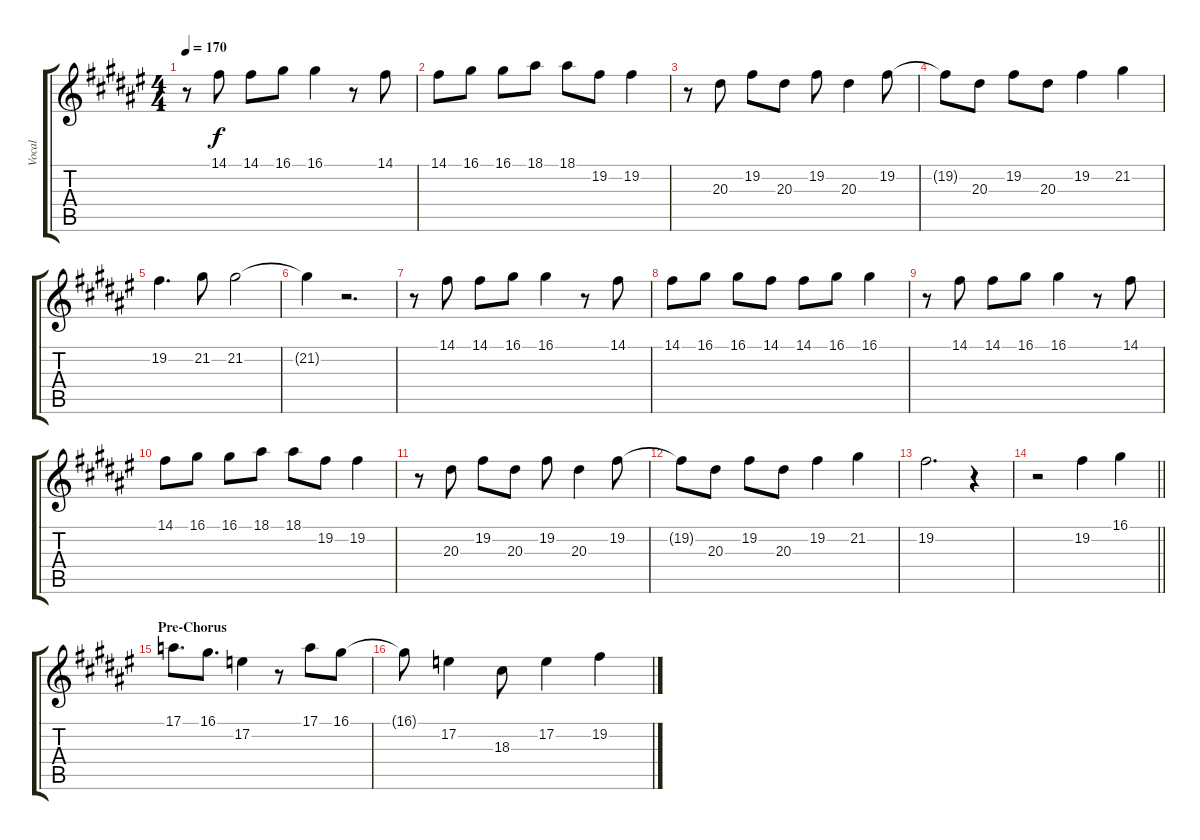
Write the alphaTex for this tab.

\track ("Vocal" "Vocal") {instrument sopranosax}
\staff {score tabs}
\tuning (E4 B3 G3 D3 A2 E2) {hide}
\ts (4 4)
\tempo 170
\clef g2
\ks f#
r.8{dy f} 14.1.8 14.1.8 16.1.8 16.1.4 r.8 14.1.8 |
14.1.8 16.1.8 16.1.8 18.1.8 18.1.8 19.2.8 19.2.4 |
r.8 20.3.8 19.2.8 20.3.8 19.2.8 20.3.4 19.2.8 |
19.2{t}.8 20.3.8 19.2.8 20.3.8 19.2.4 21.2.4 |
19.2.4{d} 21.2.8 21.2.2 |
21.2{t}.4 r.2{d} |
r.8 14.1.8 14.1.8 16.1.8 16.1.4 r.8 14.1.8 |
14.1.8 16.1.8 16.1.8 14.1.8 14.1.8 16.1.8 16.1.4 |
r.8 14.1.8 14.1.8 16.1.8 16.1.4 r.8 14.1.8 |
14.1.8 16.1.8 16.1.8 18.1.8 18.1.8 19.2.8 19.2.4 |
r.8 20.3.8 19.2.8 20.3.8 19.2.8 20.3.4 19.2.8 |
19.2{t}.8 20.3.8 19.2.8 20.3.8 19.2.4 21.2.4 |
19.2.2{d} r.4 |
\barLineRight lightlight
r.2 19.2.4 16.1.4 |
\section ("" "Pre-Chorus")
17.1.8{d} 16.1.8{d} 17.2.4 r.8 17.1.8 16.1.8 |
16.1{t}.8 17.2.4 18.3.8 17.2.4 19.2.4
